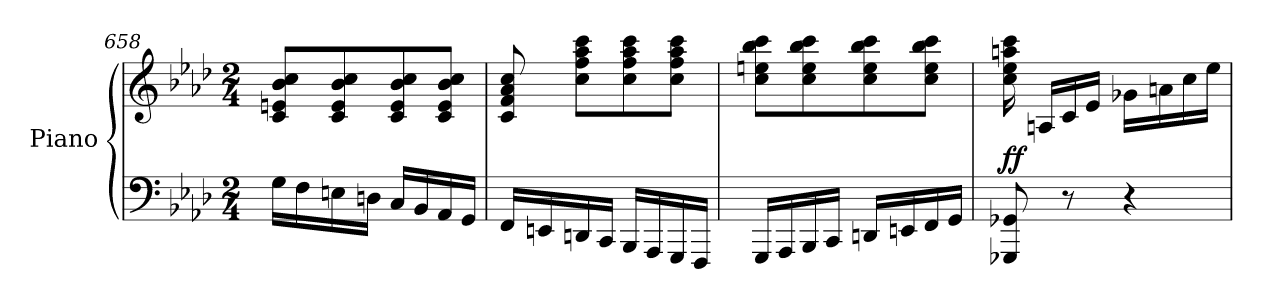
**kern	**kern	**dynam
*part1	*part1	*part1
*staff2	*staff1	*staff1/2
*I"Piano	*	*
*I'Pno.	*	*
!!LO:PB:g=z
*clefF4	*clefG2	*
*k[b-e-a-d-]	*k[b-e-a-d-]	*
*M2/4	*M2/4	*
=658	=658	=658
16G\LL	8c/ 8en/ 8b-/ 8cc/L	.
16F\	.	.
16En\	8c/ 8e/ 8b-/ 8cc/	.
16Dn\JJ	.	.
16C/LL	8c/ 8e/ 8b-/ 8cc/	.
16BB-/	.	.
16AA-/	8c/ 8e/ 8b-/ 8cc/J	.
16GG/JJ	.	.
=658X7	=658X7	=658X7
16FF/LL	8c/ 8f/ 8a-/ 8cc/	.
16EEn/	.	.
16DDn/	8cc\ 8ff\ 8aa-\ 8ccc\L	.
16CC/JJ	.	.
16BBB-/LL	8cc\ 8ff\ 8aa-\ 8ccc\	.
16AAA-/	.	.
16GGG/	8cc\ 8ff\ 8aa-\ 8ccc\J	.
16FFF/JJ	.	.
=658X8	=658X8	=658X8
16GGG/LL	8cc\ 8een\ 8bb-\ 8ccc\L	.
16AAA-/	.	.
16BBB-/	8cc\ 8ee\ 8bb-\ 8ccc\	.
16CC/JJ	.	.
16DDn/LL	8cc\ 8ee\ 8bb-\ 8ccc\	.
16EEn/	.	.
16FF/	8cc\ 8ee\ 8bb-\ 8ccc\J	.
16GG/JJ	.	.
=658X9	=658X9	=658X9
!	!	!LO:DY:b
8GGG-X/ 8GG-X/	16cc\ 16ee-\ 16aan\ 16ccc\	ff
.	16An/LL	.
8r	16c/	.
.	16e-/JJ	.
4r	16g-X\LL	.
.	16an\	.
.	16cc\	.
.	16ee-\JJ	.
=	=	=
*-	*-	*-
